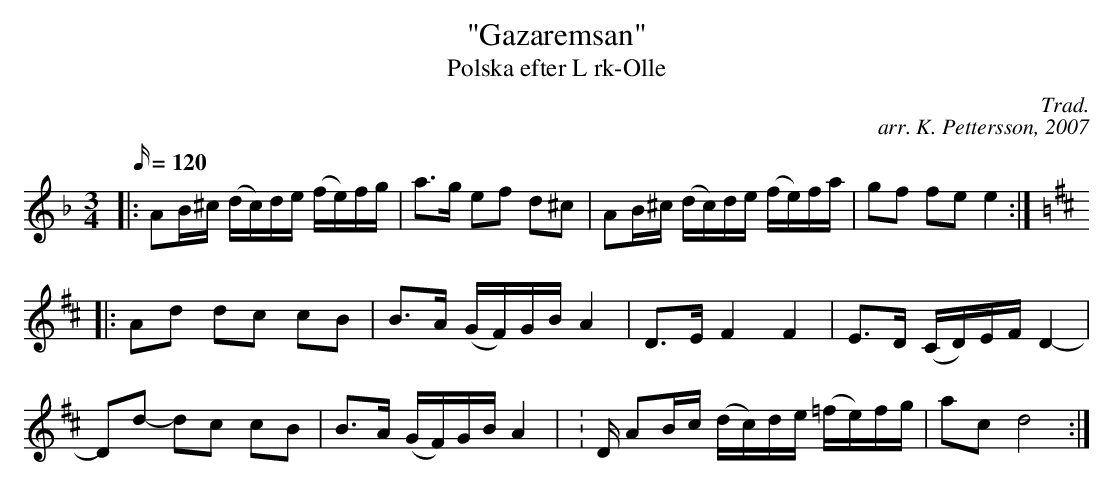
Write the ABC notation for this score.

X:1
T: "Gazaremsan"
T: Polska efter L rk-Olle
C: Trad.
C: arr. K. Pettersson, 2007
M: 3/4
L: 1/16
Q: 120
K: Dm
V: 1
|: A2B^c (dc)de (fe)fg | a3g e2f2 d2^c2 | A2B^c (dc)de (fe)fa | g2f2 f2e2 e4 :|
K: D
|: A2d2 d2c2 c2B2 | B3A (GF)GB A4 | D3E F4 F4 | E3D (CD)EF D4- |
D2d2- d2c2 c2B2 | B3A (GF)GB A4 |K:Dm A2Bc (dc)de (=fe)fg | a2c2 d8 :|
